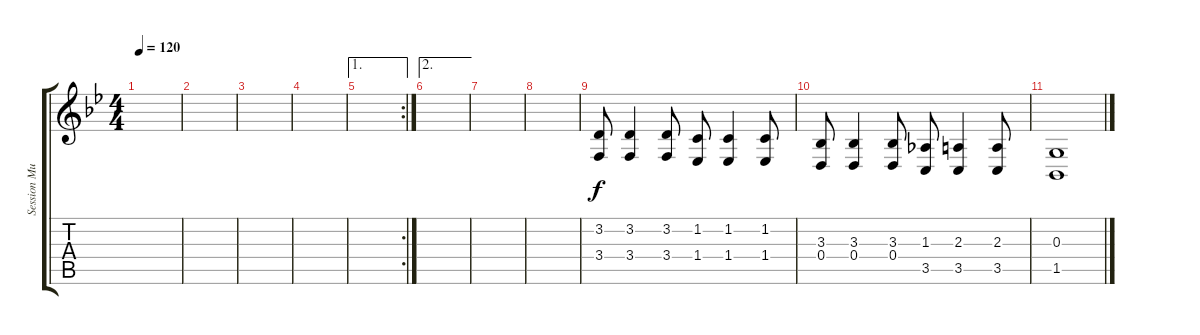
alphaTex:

\track ("Session Musicians" "Session Mu") {instrument brasssection}
\staff {score tabs}
\tuning (E4 B3 G3 D3 A2 E2) {hide}
\ts (4 4)
\tempo 120
\clef g2
\ks bb
|
|
|
|
\ae 1
\rc 2
|
\ae 2
|
|
|
(3.2 3.4).8 (3.2 3.4).4 (3.2 3.4).8 (1.2 1.4).8 (1.2 1.4).4 (1.2 1.4).8 |
(3.3 0.4).8 (3.3 0.4).4 (3.3 0.4).8 (1.3 3.5).8 (2.3 3.5).4 (2.3 3.5).8 |
(0.3 1.5).1
